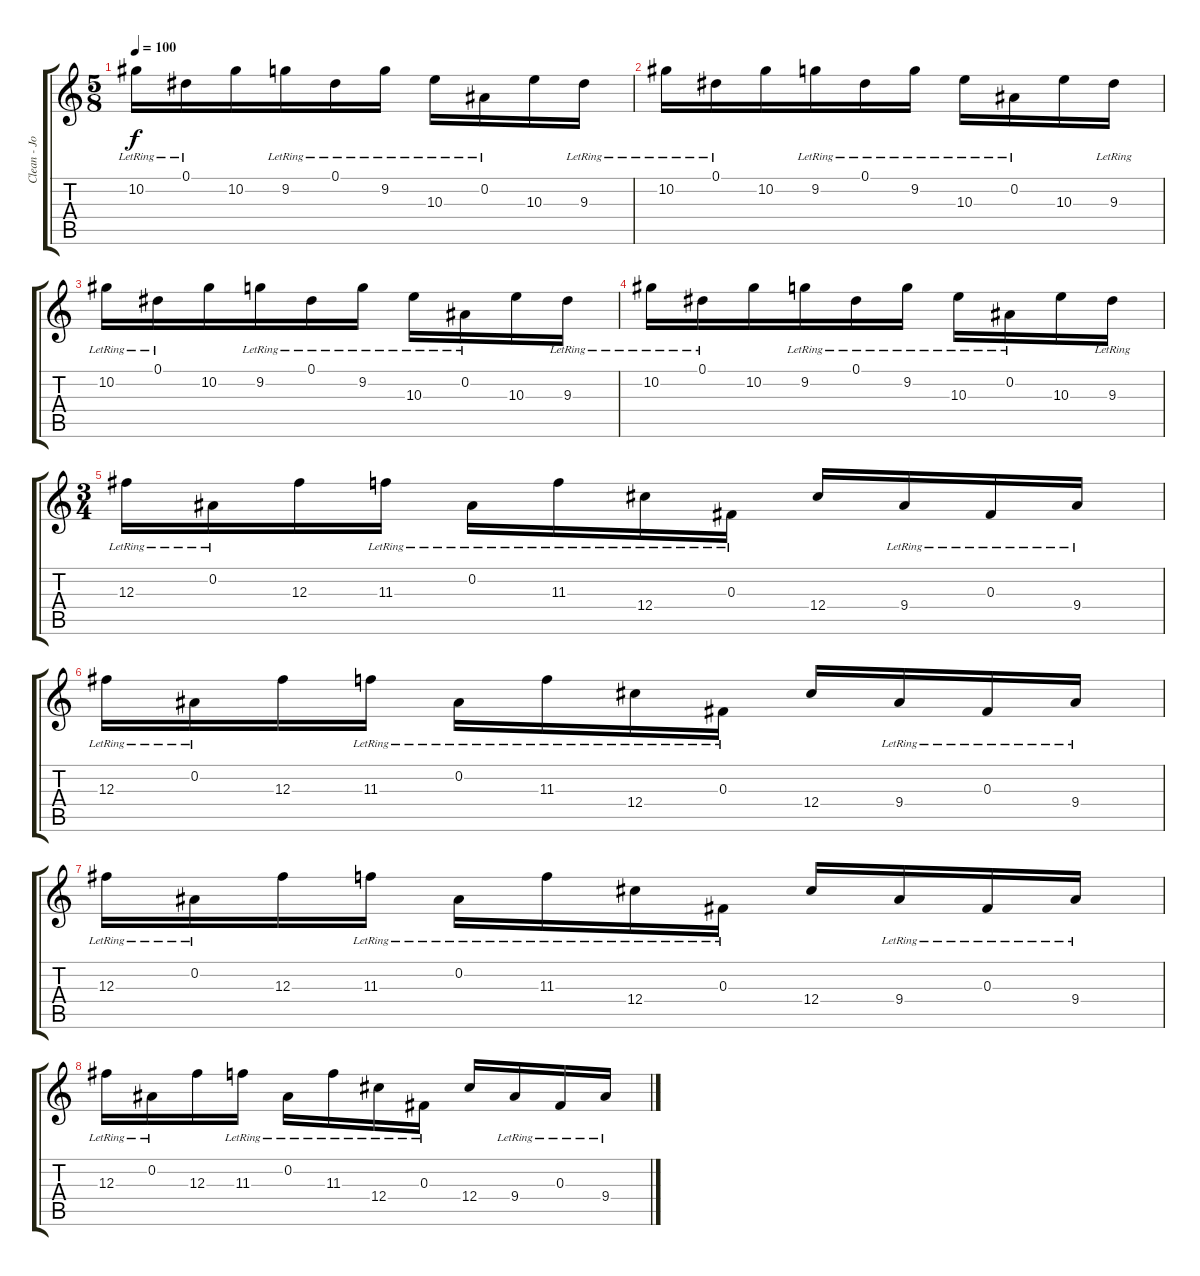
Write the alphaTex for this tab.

\track ("Clean - Jon" "Clean - Jo") {instrument electricguitarclean}
\staff {score tabs}
\tuning (Eb4 Bb3 Gb3 Db3 Ab2 Eb2) {hide}
\ts (5 8)
\tempo 100
\clef g2
\ks c
10.2{lr}.16{dy f} 0.1{lr}.16 10.2.16 9.2{lr}.16 0.1{lr}.16 9.2{lr}.16 10.3{lr}.16 0.2{lr}.16 10.3.16 9.3{lr}.16 |
10.2{lr}.16 0.1{lr}.16 10.2.16 9.2{lr}.16 0.1{lr}.16 9.2{lr}.16 10.3{lr}.16 0.2{lr}.16 10.3.16 9.3{lr}.16 |
10.2{lr}.16 0.1{lr}.16 10.2.16 9.2{lr}.16 0.1{lr}.16 9.2{lr}.16 10.3{lr}.16 0.2{lr}.16 10.3.16 9.3{lr}.16 |
10.2{lr}.16 0.1{lr}.16 10.2.16 9.2{lr}.16 0.1{lr}.16 9.2{lr}.16 10.3{lr}.16 0.2{lr}.16 10.3.16 9.3{lr}.16 |
\ts (3 4)
12.3{lr}.16 0.2{lr}.16 12.3.16 11.3{lr}.16 0.2{lr}.16 11.3{lr}.16 12.4{lr}.16 0.3{lr}.16 12.4.16 9.4{lr}.16 0.3{lr}.16 9.4{lr}.16 |
12.3{lr}.16 0.2{lr}.16 12.3.16 11.3{lr}.16 0.2{lr}.16 11.3{lr}.16 12.4{lr}.16 0.3{lr}.16 12.4.16 9.4{lr}.16 0.3{lr}.16 9.4{lr}.16 |
12.3{lr}.16 0.2{lr}.16 12.3.16 11.3{lr}.16 0.2{lr}.16 11.3{lr}.16 12.4{lr}.16 0.3{lr}.16 12.4.16 9.4{lr}.16 0.3{lr}.16 9.4{lr}.16 |
12.3{lr}.16 0.2{lr}.16 12.3.16 11.3{lr}.16 0.2{lr}.16 11.3{lr}.16 12.4{lr}.16 0.3{lr}.16 12.4.16 9.4{lr}.16 0.3{lr}.16 9.4{lr}.16
